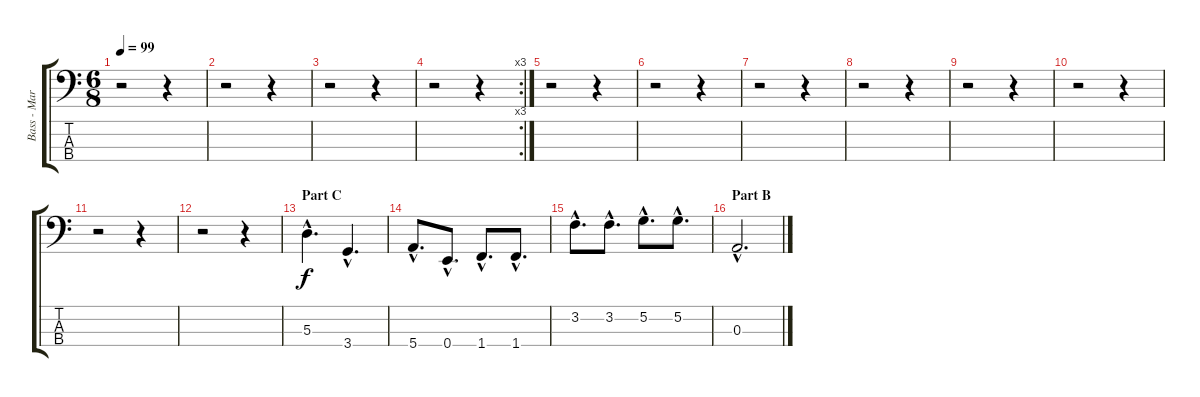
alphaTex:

\track ("Bass - Martin Lopez" "Bass - Mar") {instrument electricbassfinger}
\staff {score tabs}
\tuning (G2 D2 A1 E1) {hide}
\ts (6 8)
\tempo 99
\clef f4
\ks c
r.2{dy f} r.4 |
r.2 r.4 |
r.2 r.4 |
\rc 3
r.2 r.4 |
r.2 r.4 |
r.2 r.4 |
r.2 r.4 |
r.2 r.4 |
r.2 r.4 |
r.2 r.4 |
r.2 r.4 |
r.2 r.4 |
\section ("" "Part C")
5.3{hac}.4{d} 3.4{hac}.4{d} |
5.4{hac}.8{d} 0.4{hac}.8{d} 1.4{hac}.8{d} 1.4{hac}.8{d} |
3.2{hac}.8{d} 3.2{hac}.8{d} 5.2{hac}.8{d} 5.2{hac}.8{d} |
\section ("" "Part B")
0.3{hac}.2{d}
